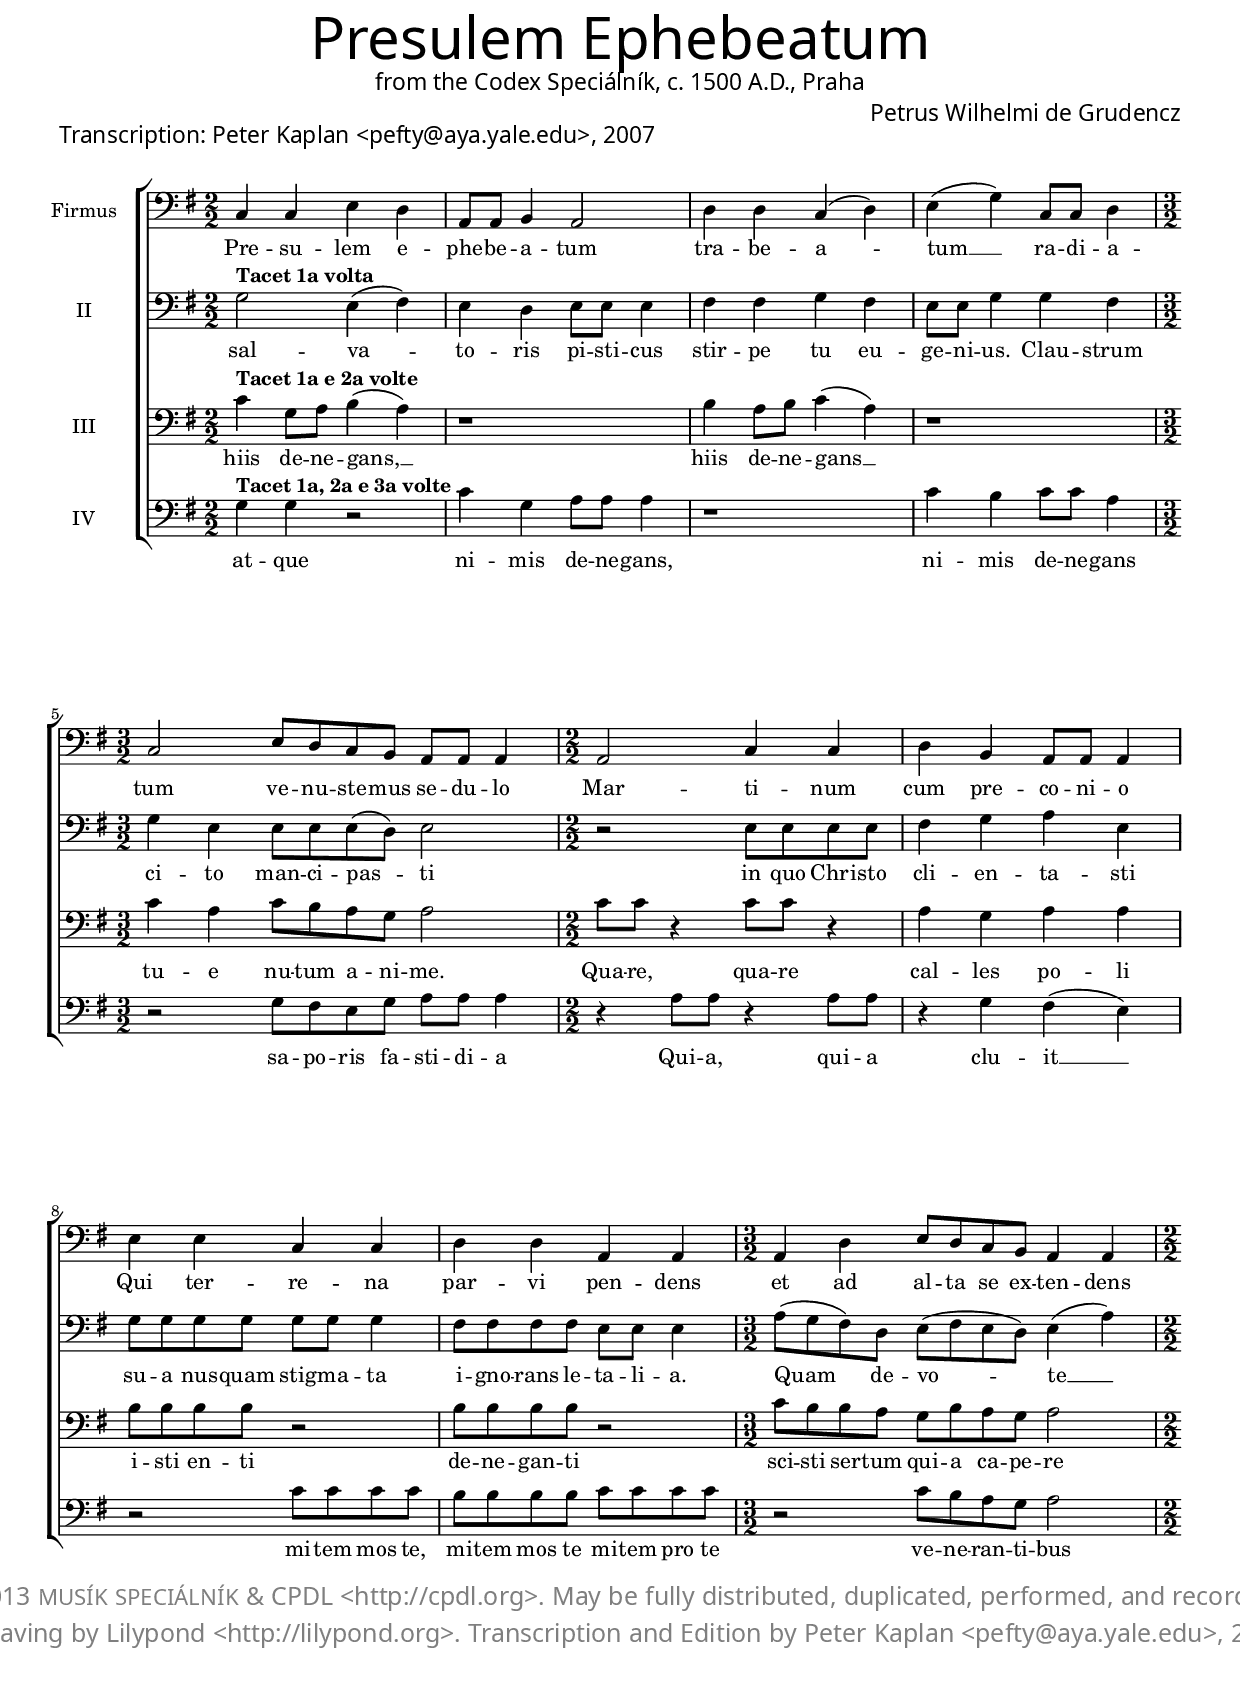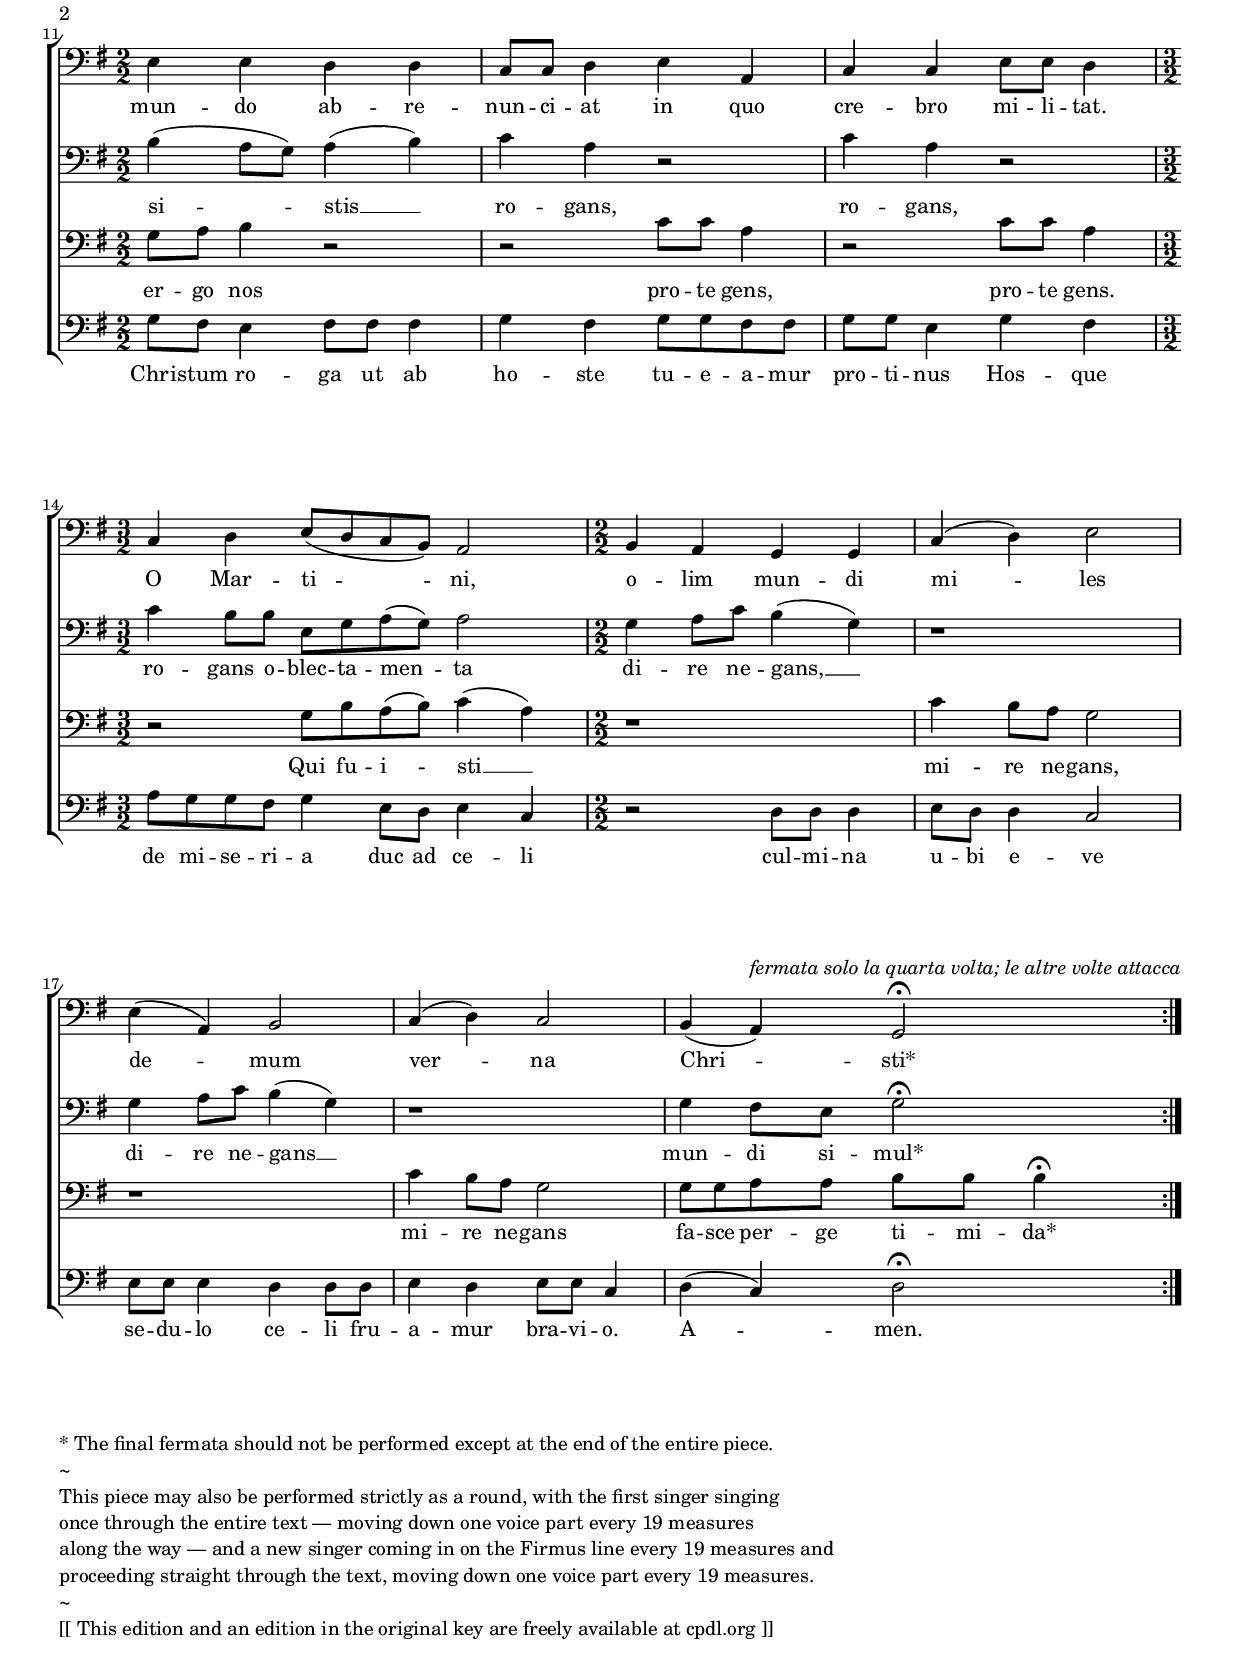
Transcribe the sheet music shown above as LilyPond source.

     \version "2.10.10"

% set staff height to the exact amount in pt:
#(set-global-staff-size 17) 

\pointAndClickOff

\paper {
  between-system-space = 2.5\cm
  between-system-padding = #11
  ragged-bottom=##f
  ragged-last-bottom=##f
  bottom-margin = 1.8\cm
  top-margin = 0.1\cm
  system-count = #6
  systemSeparatorMarkup = ""
 oddFooterMarkup = \markup \override #'(font-name . "Perpetua") \abs-fontsize #10 \with-color #grey {      \fill-line {
		\on-the-fly #first-page { \abs-fontsize #12 \column { 
              \line { }
              \line {" "}
	      \line {© 2013 \smaller MUSÍK \smaller SPECIÁLNÍK & CPDL <http://cpdl.org>. May be fully distributed, duplicated, performed, and recorded.}
              \line {Engraving by Lilypond <http://lilypond.org>. Transcription and Edition by Peter Kaplan <pefty@aya.yale.edu>, 2013.}

                                               }
                                     }
}
}

}
\header {
    title = \markup \override #'(font-name . "Perpetua") \abs-fontsize #28 {"Presulem Ephebeatum"}
    subtitle = \markup \override #'(font-name . "Perpetua") \abs-fontsize #11 {"from the Codex Speciálník, c. 1500 A.D., Praha"}
    composer = \markup \override #'(font-name . "Perpetua") \abs-fontsize #11 {"Petrus Wilhelmi de Grudencz"}
    date = \markup \override #'(font-name . "Perpetua") \abs-fontsize #11 {"Fifteenth Century"}
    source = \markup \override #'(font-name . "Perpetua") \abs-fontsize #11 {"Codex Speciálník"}
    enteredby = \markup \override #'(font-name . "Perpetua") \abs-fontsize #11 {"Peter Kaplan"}
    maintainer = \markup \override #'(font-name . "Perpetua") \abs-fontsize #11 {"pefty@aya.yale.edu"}
    piece = \markup \override #'(font-name . "Perpetua") \abs-fontsize #11 {"Transcription: Peter Kaplan <pefty@aya.yale.edu>, 2007"}
    texidoc = "Any modern transcription of Early music suffers from some necessary flaws.  But in this case additional errors may have crept in in my dictation of this piece from the Hilliard Ensemble recording (1995) thereof.  Please forgive these errors, as I had no source against which to check my work.  If errors are found, please notify me so that I can submit a corrected version.

I have tried to limit my own editorial markings and interpretations, leaving the entire piece in an agnostic 2/2 meter except when a momentary shift to 3/2 was occasionally necessary.  The original voice part names are unknown to me, so I have simply numbered the voice parts, which hopefully will be useful as well for singing as a round.

Translation of text (Copyright 1995 ECM Records):
A bishop blessed in youth,
radiantly armored,
let us diligently beautify
Martin with praise.
Who, considering the earthly children
and to the heights extending himself,
renounced the world 
in which he often fought.
O Martin, formerly a soldier of the world,
at last the windlass of Christ,
the Savior's believer,
from this root you are noble.
Quickly you consecrated the cloister,
in which you attended to Christ,
his stigmata always
knowing as joys.
How holy you remain praying,
pleasures awfully refusing,
along with these denying the world,
[this was] the will of your soul.
Wherefore, heaven's roads
you knew with that denying being,
certain, because takened, 
therefore shielding us, if you wish.
You who were amazingly refusing,
from the fearful burden hasten,
and also excessively denying
the foul tastes of its sauce.
Because the manner is said to be mild with you,
mild, for you, with the venerating persons,
beseech Christ so that from the enemy
we would be preserved forthwith.
And these people from misery
lead to heaven's heights,
where with eternal diligence
let us enjoy heaven's reward.
Amen."
}

     \score { 
         <<
        \new ChoirStaff 
         <<
        \new Staff = bas <<
               {  
     \override Staff.TimeSignature #'style = #'()
        \time 2/2 
        \clef bass
        \key g \major 
        \transpose d g,
        \new Voice = "bassus" {
        \set Staff.midiInstrument = "synth voice"
        \set Staff.vocalName = "Firmus  "
        \repeat volta 4
        {
         g4 g b a 
         e8 e fis4 e2
         a4 a g( a)
         b4( d') g8 g a4
        % full measure 5
         \time 3/2
         g2 b8 a g fis e e e4
         \time 2/2 
         e2 g4 g
         a4 fis e8 e e4
         b4 b g g
         a4 a e e
        % full measure 10
         \time 3/2   
         e4 a b8 a g fis e4 e
         \time 2/2
         b4 b a a 
         g8 g a4 b e
         g4 g b8 b a4
         \time 3/2 
         g4 a b8( a g fis) e2
         \time 2/2 
        % full measure 15
         fis4 e d d 
         g4( a) b2
         b4( e) fis2
         g4
            ( a) g2
         fis4( e^\markup{\hspace#0 \raise #1.2 \italic  \line { fermata solo la quarta volta; le altre volte attacca}}) d2
        ^\fermata

 }

}
}

>>


\new Lyrics 
\lyricsto "bassus"
        { 
         Pre -- su -- lem e --
         phe -- be -- a -- tum
         tra -- be -- a --
         tum __ ra -- di -- a -- 
         tum ve -- nu -- ste -- mus se -- du  -- lo
         Mar -- ti -- num
         cum pre -- co -- ni -- o
         Qui ter -- re -- na
         par -- vi pen -- dens
         et ad al -- ta se ex -- ten -- dens
         mun -- do ab -- re -- 
         nun -- ci -- at in quo 
         cre -- bro mi -- li -- tat.
         O Mar -- ti -- ni, 
         o -- lim mun -- di
         mi -- les 
         de -- mum 
         ver -- na 
         Chri -- sti*
}

        \new Staff = ten <<
               {  
     \override Staff.TimeSignature #'style = #'()
        \time 2/2 
        \clef bass
        \key g \major 
        \transpose d g,
        \new Voice = "tenor" {
        \set Staff.midiInstrument = "synth voice"
        \set Staff.vocalName = "II  "
        \repeat volta 4
        {
         d'2^\markup{\hspace#0 \raise #0.2 \bold  \line { Tacet 1a volta}}       
              b4( cis') 
         b4 a b8 b b4
         cis'4 cis' d' cis'
         b8 b d'4 d' cis'
        % full measure 5
         \time 3/2
         d'4 b b8 b b( a) b2 
         \time 2/2 
         r2 b8 b b b 
         cis'4 d' e' b
         d'8 d' d' d' d' d' d'4
         cis'8 cis' cis' cis' b b b4
        % full measure 10
         \time 3/2   
         e'8( d' cis') a b( cis' b a) b4( e')
         \time 2/2
         fis'4( e'8 d') e'4( fis')
         g'4 e' r2
         g'4 e' r2
         \time 3/2 
         g'4 fis'8 fis' b d' e'( d') e'2
         \time 2/2 
        % full measure 15
         d'4 e'8 g' fis'4( d') 
         r1         
         d'4 e'8 g' fis'4( d') 
         r1
         d'4 cis'8 b d'2
        ^\fermata
    
 }
}

}

>>


\new Lyrics 
\lyricsto "tenor"
        { 
         sal -- va --
         to -- ris pi -- sti -- cus
         stir -- pe tu eu -- 
         ge -- ni -- us. Clau -- strum 
         ci -- to man -- ci -- pas -- ti
               in quo Chri -- sto 
         cli -- en -- ta -- sti
         su -- a nus -- quam stig -- ma -- ta
         i -- gno -- rans le -- ta -- li -- a.
         Quam de -- vo -- te __
         si -- stis __ 
         ro -- gans,
         ro -- gans,
         ro -- gans o -- blec -- ta -- men -- ta 
         di -- re ne -- gans, __

         di -- re ne -- gans __

         mun -- di si -- mul*
}

        \new Staff = alt <<
               {  
     \override Staff.TimeSignature #'style = #'()
        \time 2/2 
        \clef bass
        \key g \major 
        \transpose d g,
        \new Voice = "altus" {
        \set Staff.midiInstrument = "synth voice"
        \set Staff.vocalName = "III  "
        \repeat volta 4
        {
         g'4^\markup{\hspace#0 \raise #0.2 \bold  \line { Tacet 1a e 2a volte}}       
              d'8 e' fis'4( e') 
         r1
         fis'4 e'8 fis' g'4( e')
         r1
        % full measure 5
         \time 3/2
         g'4 e' g'8 fis' e' d' e'2 
         \time 2/2 
         g'8 g' r4 g'8 g' r4
         e'4 d' e' e'
         fis'8 fis' fis' fis' r2
         fis'8 fis' fis' fis' r2
        % full measure 10
         \time 3/2   
         g'8 fis'fis' e' d' fis' e' d' e'2
         \time 2/2
         d'8 e' fis'4 r2
         r2 g'8 g' e'4
         r2 g'8 g' e'4
         \time 3/2 
         r2 d'8 fis' e'( fis') g'4( e')
         \time 2/2 
        % full measure 15
         r1 
         g'4 fis'8 e' d'2
         r1 
         g'4
              fis'8 e' d'2
         d'8 d' e' e' fis' fis' fis'4
        ^\fermata
   
 }
}

}

>>


\new Lyrics 
\lyricsto "altus"
        { 
         hiis de -- ne -- gans, __

         hiis de -- ne -- gans __

         tu -- e nu -- tum a -- ni -- me.
         Qua -- re, qua -- re
         cal -- les po -- li
         i -- sti en -- ti
         de -- ne -- gan -- ti
         sci -- sti ser -- tum qui -- a ca -- pe -- re
         er -- go nos
                      pro -- te gens,
                      pro -- te gens.
                      Qui fu -- i -- sti __

         mi -- re ne -- gans,
         mi -- re ne -- gans
         fa -- sce per -- ge ti -- mi -- da*
}


        \new Staff = sup <<
               {  
     \override Staff.TimeSignature #'style = #'()
        \time 2/2 
        \clef bass
        \key g \major 
        \transpose d g,
        \new Voice = "super" {
        \set Staff.midiInstrument = "synth voice"
        \set Staff.vocalName = "IV  "
        \repeat volta 4
        {
         d'4^\markup{\hspace#0 \raise #0.2 \bold  \line { Tacet 1a, 2a e 3a volte}}       
              d' r2 
         g'4 d' e'8 e' e'4
         r1
         g'4 fis' g'8 g' e'4 
        % full measure 5
         \time 3/2
         r2 d'8 cis' b d' e'8 e' e'4 
         \time 2/2 
         r4 e'8 e' r4 e'8 e'
         r4 d'4 cis'( b) 
         r2 g'8 g' g' g' 
         fis'8 fis' fis' fis' g' g' g' g' 
        % full measure 10
         \time 3/2   
         r2 g'8 fis' e' d' e'2
         \time 2/2
         d'8 cis' b4 cis'8 cis' cis'4 
         d'4 cis' d'8 d' cis' cis'
         d'8 d' b4 d' cis'
         \time 3/2 
         e'8 d' d' cis' d'4 b8 a b4 g 
         \time 2/2 
        % full measure 15
         r2 a8 a a4 
         b8 a a4 g2
         b8 b b4 a a8 a
         b4 a b8 b g4
         a4( g) a2
        ^\fermata
     
 }
}
}
>>

\new Lyrics 
\lyricsto "super"
        { 
         at -- que
         ni -- mis de -- ne -- gans,
         
         ni -- mis de -- ne -- gans
               sa -- po -- ris fa -- sti -- di -- a
         Qui -- a, qui -- a
             clu -- it __
             mi -- tem mos te,         
         mi -- tem mos te mi -- tem pro te
         ve -- ne -- ran -- ti -- bus
         Chri -- stum ro -- ga ut ab
         ho -- ste tu -- e -- a -- mur
         pro -- ti -- nus Hos -- que
         de mi -- se -- ri -- a duc ad ce -- li
            cul -- mi -- na
         u -- bi e -- ve 
         se -- du -- lo ce -- li fru -- 
         a -- mur bra -- vi -- o.
         A -- men.

   } 
 >>
>>
       

%{
\midi { 
\context { 
\Score 
tempoWholesPerMinute = #(ly:make-moment 100 4) 
} 
} 
%}

 
     }
\layout { 
         \context { 
          \Staff \consists "Horizontal_bracket_engraver" 
          }
         }
\markup{\column{\line {* The final fermata should not be performed except at the end of the entire piece.} \line{ ~ } \line {This piece may also be performed strictly as a round, with the first singer singing} \line {once through the entire text — moving down one voice part every 19 measures}\line {along the way — and a new singer coming in on the Firmus line every 19 measures and} \line {proceeding straight through the text, moving down one voice part every 19 measures.}\line{ ~ } \line{[[ This edition and an edition in the original key are freely available at cpdl.org ]]}} 
} 

